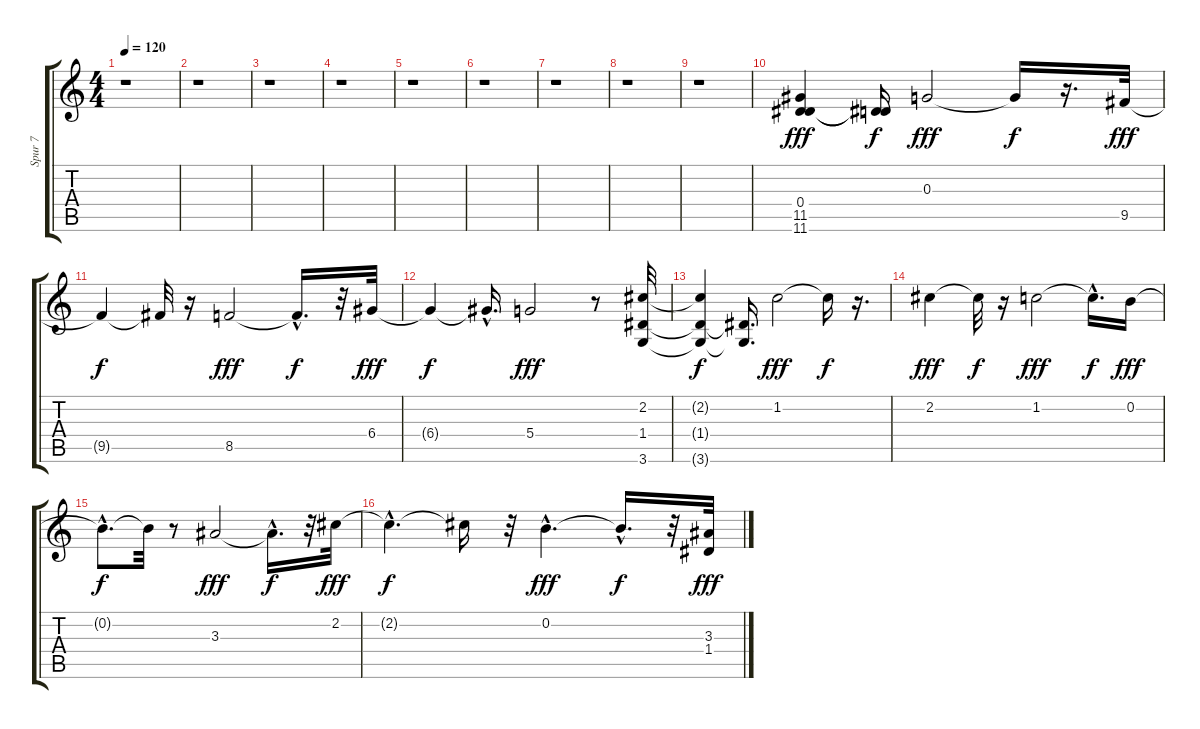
\track ("Spur 7" "Spur 7") {instrument acousticguitarnylon}
\staff {score tabs}
\tuning (E4 B3 G3 D3 A2 E2) {hide}
\ts (4 4)
\tempo 120
\clef g2
\ks c
r.1{dy f} |
r.1 |
r.1 |
r.1 |
r.1 |
r.1 |
r.1 |
r.1 |
r.1 |
(0.4 11.5 11.6).4{dy fff} (0.4{t} 11.6{t}).16{dy f} 0.3.2{dy fff} 0.3{t}.16{dy f} r.16{d} 9.5.32{dy fff} |
9.5{t}.4{dy f} 9.5{t}.32 r.16 8.5.2{dy fff} 8.5{hac t}.16{d dy f} r.32 6.4.32{dy fff} |
6.4{t}.4{dy f} 6.4{hac t}.16{d} 5.4.2{dy fff} r.8 (2.2 1.4 3.6).32 |
(2.2{t} 1.4{t} 3.6{t}).4{dy f} (1.4{t} 3.6{t}).16{d} 1.2.2{dy fff} 1.2{t}.16{dy f} r.16{d} |
2.2.4{dy fff} 2.2{t}.32{dy f} r.16 1.2.2{dy fff} 1.2{hac t}.16{d dy f} 0.2.16{dy fff} |
0.2{hac t}.8{d dy f} 0.2{t}.32 r.8 3.3.2{dy fff} 3.3{hac t}.16{d dy f} r.32 2.2.32{dy fff} |
2.2{hac t}.4{d dy f} 2.2{t}.16 r.32 0.2{hac}.4{d dy fff} 0.2{hac t}.16{d dy f} r.32 (3.3 1.4).32{dy fff}
